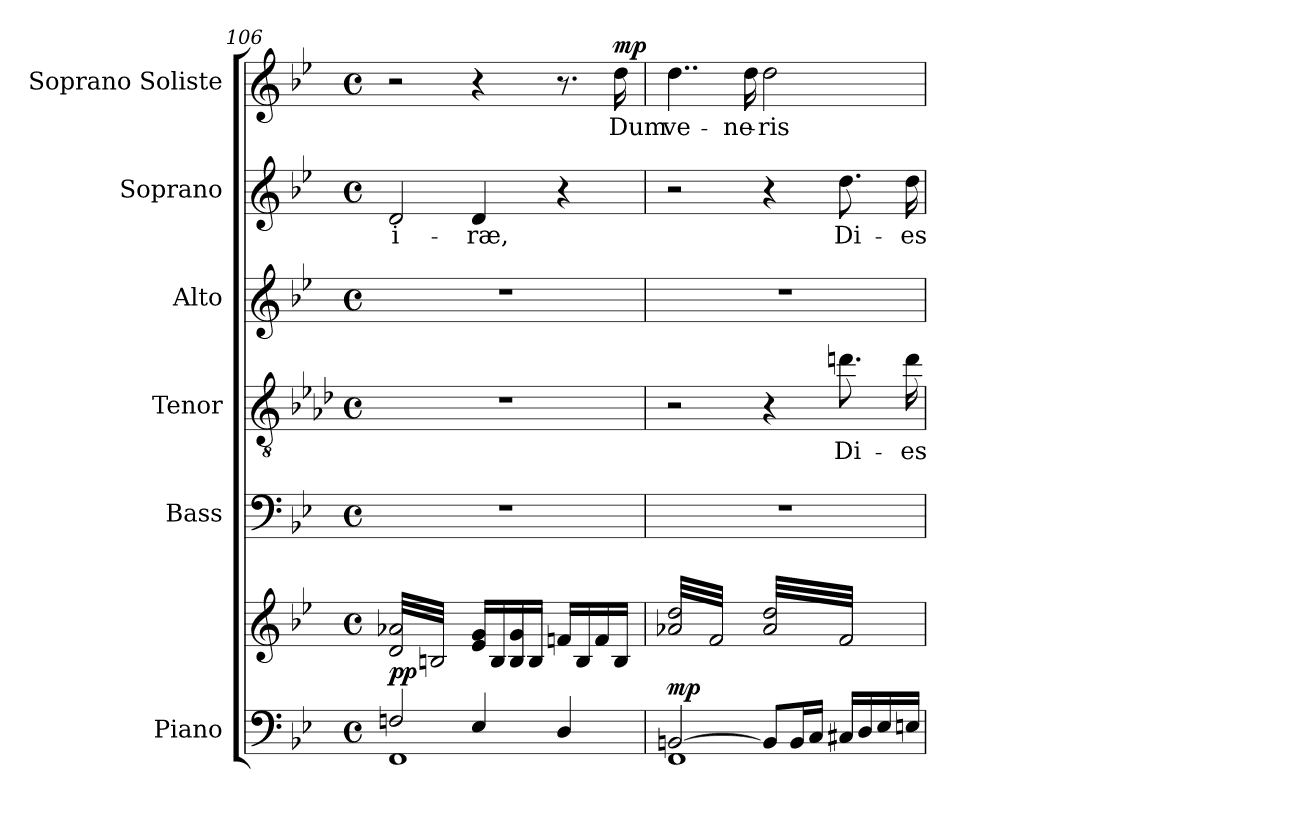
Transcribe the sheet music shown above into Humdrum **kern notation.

**kern	**kern	**dynam	**kern	**kern	**text	**kern	**kern	**text	**kern	**text	**dynam
*part6	*part6	*part6	*part5	*part4	*part4	*part3	*part2	*part2	*part1	*part1	*part1
*staff7	*staff6	*staff6/7	*staff5	*staff4	*staff4	*staff3	*staff2	*staff2	*staff1	*staff1	*staff1
*I"Piano	*	*	*I"Bass	*I"Tenor	*	*I"Alto	*I"Soprano	*	*I"Soprano Soliste	*	*
*I'Pno.	*	*	*I'B.	*I'T.	*	*I'A.	*I'S.	*	*	*	*
*clefF4	*clefG2	*	*clefF4	*clefGv2	*	*clefG2	*clefG2	*	*clefG2	*	*
*	*	*	*	*ITrd8c14	*	*	*	*	*	*	*
*k[b-e-]	*k[b-e-]	*	*k[b-e-]	*k[b-e-a-d-]	*	*k[b-e-]	*k[b-e-]	*	*k[b-e-]	*	*
*M4/4	*M4/4	*	*M4/4	*M4/4	*	*M4/4	*M4/4	*	*M4/4	*	*
*met(c)	*met(c)	*	*met(c)	*met(c)	*	*met(c)	*met(c)	*	*met(c)	*	*
=106	=106	=106	=106	=106	=106	=106	=106	=106	=106	=106	=106
*^	*	*	*	*	*	*	*	*	*	*	*
!	!	!	!LO:DY:a=2	!	!	!	!	!	!	!	!	!
*	*	*tremolo	*	*	*	*	*	*	*	*	*	*
2Fn/	1FF	(32d/ 32a-X/LLL	pp	1r	1r	.	1r	2d/	i-	2r	.	.
.	.	32Bn/)	.	.	.	.	.	.	.	.	.	.
.	.	32d/ 32a-X/	.	.	.	.	.	.	.	.	.	.
.	.	32Bn/)	.	.	.	.	.	.	.	.	.	.
.	.	32d/ 32a-X/	.	.	.	.	.	.	.	.	.	.
.	.	32Bn/)	.	.	.	.	.	.	.	.	.	.
.	.	32d/ 32a-X/	.	.	.	.	.	.	.	.	.	.
.	.	32Bn/)	.	.	.	.	.	.	.	.	.	.
.	.	32d/ 32a-X/	.	.	.	.	.	.	.	.	.	.
.	.	32Bn/)	.	.	.	.	.	.	.	.	.	.
.	.	32d/ 32a-X/	.	.	.	.	.	.	.	.	.	.
.	.	32Bn/)	.	.	.	.	.	.	.	.	.	.
.	.	32d/ 32a-X/	.	.	.	.	.	.	.	.	.	.
.	.	32Bn/)	.	.	.	.	.	.	.	.	.	.
.	.	32d/ 32a-X/	.	.	.	.	.	.	.	.	.	.
.	.	32Bn/)JJJ	.	.	.	.	.	.	.	.	.	.
*	*	*Xtremolo	*	*	*	*	*	*	*	*	*	*
4E-/	.	16e-/ 16g/LL	.	.	.	.	.	4d/	-ræ,	4r	.	.
.	.	.	.	.	.	.	.	.	.	.	.	.
.	.	16B/	.	.	.	.	.	.	.	.	.	.
.	.	.	.	.	.	.	.	.	.	.	.	.
.	.	16B/ 16g/	.	.	.	.	.	.	.	.	.	.
.	.	.	.	.	.	.	.	.	.	.	.	.
.	.	16B/JJ	.	.	.	.	.	.	.	.	.	.
.	.	.	.	.	.	.	.	.	.	.	.	.
4D/	.	16fn/LL	.	.	.	.	.	4r	.	8.r	.	.
.	.	16B/	.	.	.	.	.	.	.	.	.	.
.	.	16f/	.	.	.	.	.	.	.	.	.	.
!	!	!	!	!	!	!	!	!	!	!	!	!LO:DY:a
.	.	16B/JJ	.	.	.	.	.	.	.	16dd\	Dum	mp
=107	=107	=107	=107	=107	=107	=107	=107	=107	=107	=107	=107	=107
!	!	!	!LO:DY:a=2	!	!	!	!	!	!	!	!	!
*	*	*tremolo	*	*	*	*	*	*	*	*	*	*
[2BBn/	1FF	(32a-X/ 32dd/LLL	mp	1r	2r	.	1r	2r	.	4..dd\	ve-	.
.	.	32f/)	.	.	.	.	.	.	.	.	.	.
.	.	32a-X/ 32dd/	.	.	.	.	.	.	.	.	.	.
.	.	32f/)	.	.	.	.	.	.	.	.	.	.
.	.	32a-X/ 32dd/	.	.	.	.	.	.	.	.	.	.
.	.	32f/)	.	.	.	.	.	.	.	.	.	.
.	.	32a-X/ 32dd/	.	.	.	.	.	.	.	.	.	.
.	.	32f/)	.	.	.	.	.	.	.	.	.	.
.	.	32a-X/ 32dd/	.	.	.	.	.	.	.	.	.	.
.	.	32f/)	.	.	.	.	.	.	.	.	.	.
.	.	32a-X/ 32dd/	.	.	.	.	.	.	.	.	.	.
.	.	32f/)	.	.	.	.	.	.	.	.	.	.
.	.	32a-X/ 32dd/	.	.	.	.	.	.	.	.	.	.
.	.	32f/)	.	.	.	.	.	.	.	.	.	.
.	.	32a-X/ 32dd/	.	.	.	.	.	.	.	16dd\	-ne-	.
.	.	32f/)JJJ	.	.	.	.	.	.	.	.	.	.
8BB/L]	.	(32a-/ 32dd/LLL	.	.	4r	.	.	4r	.	2dd\	-ris	.
.	.	32f/)	.	.	.	.	.	.	.	.	.	.
.	.	32a-/ 32dd/	.	.	.	.	.	.	.	.	.	.
.	.	32f/)	.	.	.	.	.	.	.	.	.	.
16BB/L	.	32a-/ 32dd/	.	.	.	.	.	.	.	.	.	.
.	.	32f/)	.	.	.	.	.	.	.	.	.	.
16C/JJ	.	32a-/ 32dd/	.	.	.	.	.	.	.	.	.	.
.	.	32f/)	.	.	.	.	.	.	.	.	.	.
16C#X/LL	.	32a-/ 32dd/	.	.	8.dni\	Di-	.	8.dd\	Di-	.	.	.
.	.	32f/)	.	.	.	.	.	.	.	.	.	.
16D/	.	32a-/ 32dd/	.	.	.	.	.	.	.	.	.	.
.	.	32f/)	.	.	.	.	.	.	.	.	.	.
16E-/	.	32a-/ 32dd/	.	.	.	.	.	.	.	.	.	.
.	.	32f/)	.	.	.	.	.	.	.	.	.	.
16En/JJ	.	32a-/ 32dd/	.	.	16di\	-es	.	16dd\	-es	.	.	.
.	.	32f/)JJJ	.	.	.	.	.	.	.	.	.	.
*	*	*Xtremolo	*	*	*	*	*	*	*	*	*	*
.	.	.	.	.	.	.	.	.	.	.	.	.
.	.	.	.	.	.	.	.	.	.	.	.	.
.	.	.	.	.	.	.	.	.	.	.	.	.
.	.	.	.	.	.	.	.	.	.	.	.	.
.	.	.	.	.	.	.	.	.	.	.	.	.
.	.	.	.	.	.	.	.	.	.	.	.	.
.	.	.	.	.	.	.	.	.	.	.	.	.
.	.	.	.	.	.	.	.	.	.	.	.	.
*v	*v	*	*	*	*	*	*	*	*	*	*	*
=	=	=	=	=	=	=	=	=	=	=	=
*-	*-	*-	*-	*-	*-	*-	*-	*-	*-	*-	*-
